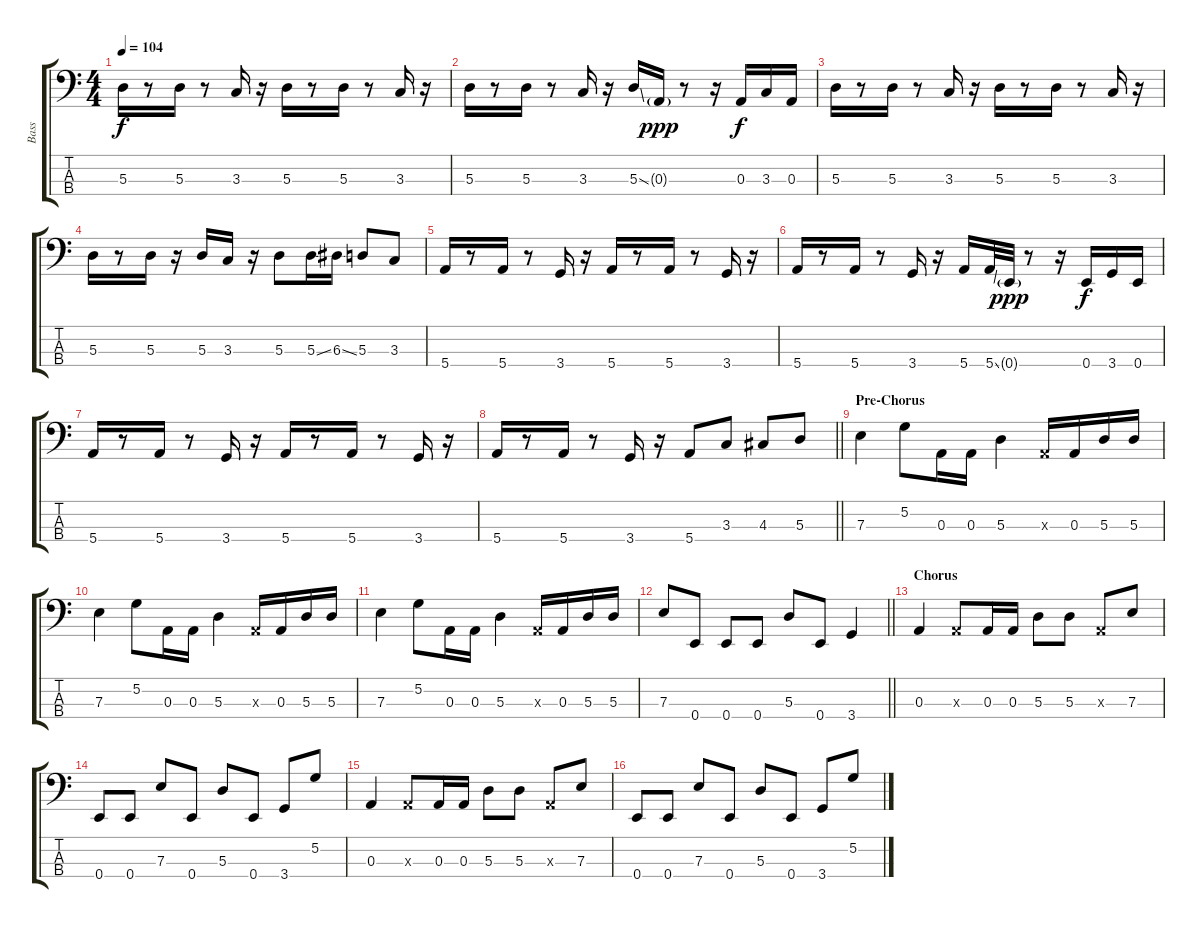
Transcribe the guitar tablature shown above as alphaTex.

\track ("Bass" "Bass") {instrument electricbassfinger}
\staff {score tabs}
\tuning (G2 D2 A1 E1) {hide}
\ts (4 4)
\tempo 104
\clef f4
\ks c
5.3.16{dy f} r.8 5.3.16 r.8 3.3.16 r.16 5.3.16 r.8 5.3.16 r.8 3.3.16 r.16 |
5.3.16 r.8 5.3.16 r.8 3.3.16 r.16 5.3{ss}.16 0.3{g}.16{dy ppp} r.8 r.16 0.3.16{dy f} 3.3.16 0.3.16 |
5.3.16 r.8 5.3.16 r.8 3.3.16 r.16 5.3.16 r.8 5.3.16 r.8 3.3.16 r.16 |
5.3.16 r.8 5.3.16 r.16 5.3.16 3.3.16 r.16 5.3.8 5.3{ss}.16 6.3{ss}.16 5.3.8 3.3.8 |
5.4.16 r.8 5.4.16 r.8 3.4.16 r.16 5.4.16 r.8 5.4.16 r.8 3.4.16 r.16 |
5.4.16 r.8 5.4.16 r.8 3.4.16 r.16 5.4.16 5.4{ss}.32 0.4{g}.32{dy ppp} r.8 r.16 0.4.16{dy f} 3.4.16 0.4.16 |
5.4.16 r.8 5.4.16 r.8 3.4.16 r.16 5.4.16 r.8 5.4.16 r.8 3.4.16 r.16 |
\barLineRight lightlight
5.4.16 r.8 5.4.16 r.8 3.4.16 r.16 5.4.8 3.3.8 4.3.8 5.3.8 |
\section ("" "Pre-Chorus")
7.3.4 5.2.8 0.3.16 0.3.16 5.3.4 0.3{x}.16 0.3.16 5.3.16 5.3.16 |
7.3.4 5.2.8 0.3.16 0.3.16 5.3.4 0.3{x}.16 0.3.16 5.3.16 5.3.16 |
7.3.4 5.2.8 0.3.16 0.3.16 5.3.4 0.3{x}.16 0.3.16 5.3.16 5.3.16 |
\barLineRight lightlight
7.3.8 0.4.8 0.4.8 0.4.8 5.3.8 0.4.8 3.4.4 |
\section ("" "Chorus")
0.3.4 0.3{x}.8 0.3.16 0.3.16 5.3.8 5.3.8 0.3{x}.8 7.3.8 |
0.4.8 0.4.8 7.3.8 0.4.8 5.3.8 0.4.8 3.4.8 5.2.8 |
0.3.4 0.3{x}.8 0.3.16 0.3.16 5.3.8 5.3.8 0.3{x}.8 7.3.8 |
0.4.8 0.4.8 7.3.8 0.4.8 5.3.8 0.4.8 3.4.8 5.2.8
